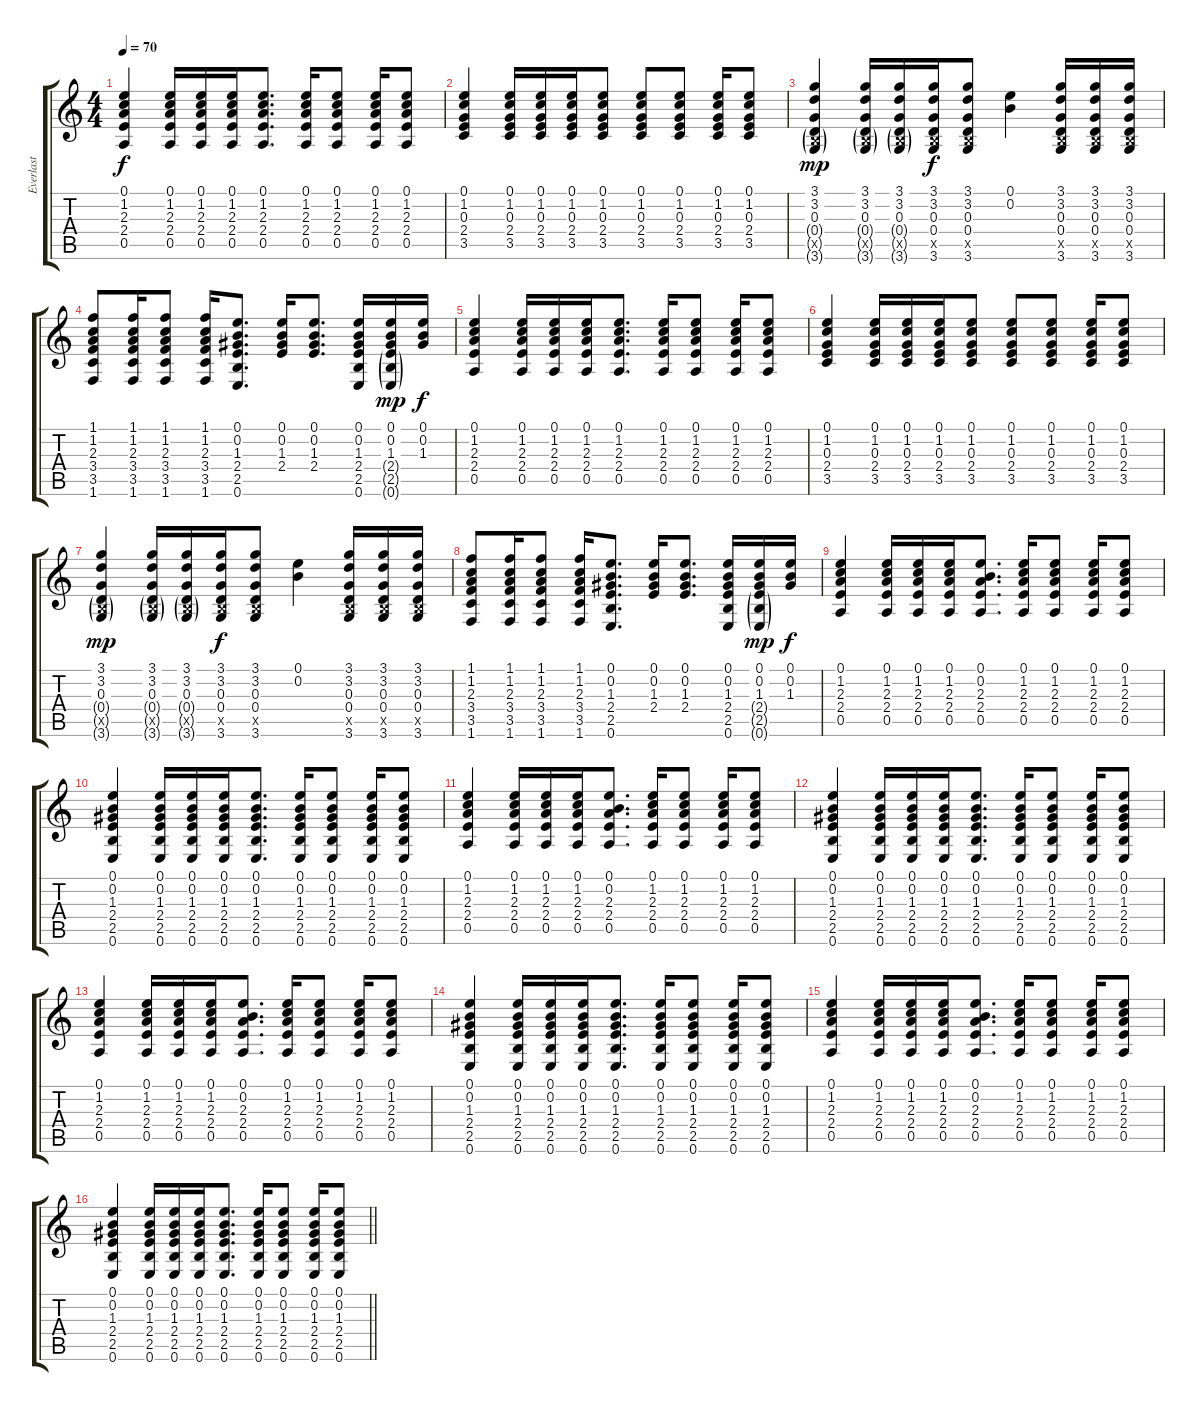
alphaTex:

\track ("Everlast" "Everlast") {instrument acousticguitarsteel}
\staff {score tabs}
\tuning (E4 B3 G3 D3 A2 E2) {hide}
\ts (4 4)
\tempo 70
\clef g2
\ks c
(0.1 1.2 2.3 2.4 0.5).4{dy f} (0.1 1.2 2.3 2.4 0.5).16 (0.1 1.2 2.3 2.4 0.5).16 (0.1 1.2 2.3 2.4 0.5).16 (0.1 1.2 2.3 2.4 0.5).8{d} (0.1 1.2 2.3 2.4 0.5).16 (0.1 1.2 2.3 2.4 0.5).8 (0.1 1.2 2.3 2.4 0.5).16 (0.1 1.2 2.3 2.4 0.5).8 |
(0.1 1.2 0.3 2.4 3.5).4 (0.1 1.2 0.3 2.4 3.5).16 (0.1 1.2 0.3 2.4 3.5).16 (0.1 1.2 0.3 2.4 3.5).16 (0.1 1.2 0.3 2.4 3.5).8 (0.1 1.2 0.3 2.4 3.5).8 (0.1 1.2 0.3 2.4 3.5).8 (0.1 1.2 0.3 2.4 3.5).16 (0.1 1.2 0.3 2.4 3.5).8 |
(3.1 3.2 0.3 0.4{g} 2.5{g x} 3.6{g}).4{dy mp} (3.1 3.2 0.3 0.4{g} 2.5{g x} 3.6{g}).16 (3.1 3.2 0.3 0.4{g} 2.5{g x} 3.6{g}).16 (3.1 3.2 0.3 0.4 2.5{x} 3.6).16{dy f} (3.1 3.2 0.3 0.4 2.5{x} 3.6).8 (0.1 0.2).4 (3.1 3.2 0.3 0.4 2.5{x} 3.6).16 (3.1 3.2 0.3 0.4 2.5{x} 3.6).16 (3.1 3.2 0.3 0.4 2.5{x} 3.6).16 |
(1.1 1.2 2.3 3.4 3.5 1.6).8 (1.1 1.2 2.3 3.4 3.5 1.6).16 (1.1 1.2 2.3 3.4 3.5 1.6).8 (1.1 1.2 2.3 3.4 3.5 1.6).16 (0.1 0.2 1.3 2.4 2.5 0.6).8{d} (0.1 0.2 1.3 2.4).16 (0.1 0.2 1.3 2.4).8{d} (0.1 0.2 1.3 2.4 2.5 0.6).16 (0.1 0.2 1.3 2.4{g} 2.5{g} 0.6{g}).16{dy mp} (0.1 0.2 1.3).16{dy f} |
(0.1 1.2 2.3 2.4 0.5).4 (0.1 1.2 2.3 2.4 0.5).16 (0.1 1.2 2.3 2.4 0.5).16 (0.1 1.2 2.3 2.4 0.5).16 (0.1 1.2 2.3 2.4 0.5).8{d} (0.1 1.2 2.3 2.4 0.5).16 (0.1 1.2 2.3 2.4 0.5).8 (0.1 1.2 2.3 2.4 0.5).16 (0.1 1.2 2.3 2.4 0.5).8 |
(0.1 1.2 0.3 2.4 3.5).4 (0.1 1.2 0.3 2.4 3.5).16 (0.1 1.2 0.3 2.4 3.5).16 (0.1 1.2 0.3 2.4 3.5).16 (0.1 1.2 0.3 2.4 3.5).8 (0.1 1.2 0.3 2.4 3.5).8 (0.1 1.2 0.3 2.4 3.5).8 (0.1 1.2 0.3 2.4 3.5).16 (0.1 1.2 0.3 2.4 3.5).8 |
(3.1 3.2 0.3 0.4{g} 2.5{g x} 3.6{g}).4{dy mp} (3.1 3.2 0.3 0.4{g} 2.5{g x} 3.6{g}).16 (3.1 3.2 0.3 0.4{g} 2.5{g x} 3.6{g}).16 (3.1 3.2 0.3 0.4 2.5{x} 3.6).16{dy f} (3.1 3.2 0.3 0.4 2.5{x} 3.6).8 (0.1 0.2).4 (3.1 3.2 0.3 0.4 2.5{x} 3.6).16 (3.1 3.2 0.3 0.4 2.5{x} 3.6).16 (3.1 3.2 0.3 0.4 2.5{x} 3.6).16 |
(1.1 1.2 2.3 3.4 3.5 1.6).8 (1.1 1.2 2.3 3.4 3.5 1.6).16 (1.1 1.2 2.3 3.4 3.5 1.6).8 (1.1 1.2 2.3 3.4 3.5 1.6).16 (0.1 0.2 1.3 2.4 2.5 0.6).8{d} (0.1 0.2 1.3 2.4).16 (0.1 0.2 1.3 2.4).8{d} (0.1 0.2 1.3 2.4 2.5 0.6).16 (0.1 0.2 1.3 2.4{g} 2.5{g} 0.6{g}).16{dy mp} (0.1 0.2 1.3).16{dy f} |
(0.1 1.2 2.3 2.4 0.5).4 (0.1 1.2 2.3 2.4 0.5).16 (0.1 1.2 2.3 2.4 0.5).16 (0.1 1.2 2.3 2.4 0.5).16 (0.1 0.2 2.3 2.4 0.5).8{d} (0.1 1.2 2.3 2.4 0.5).16 (0.1 1.2 2.3 2.4 0.5).8 (0.1 1.2 2.3 2.4 0.5).16 (0.1 1.2 2.3 2.4 0.5).8 |
(0.1 0.2 1.3 2.4 2.5 0.6).4 (0.1 0.2 1.3 2.4 2.5 0.6).16 (0.1 0.2 1.3 2.4 2.5 0.6).16 (0.1 0.2 1.3 2.4 2.5 0.6).16 (0.1 0.2 1.3 2.4 2.5 0.6).8{d} (0.1 0.2 1.3 2.4 2.5 0.6).16 (0.1 0.2 1.3 2.4 2.5 0.6).8 (0.1 0.2 1.3 2.4 2.5 0.6).16 (0.1 0.2 1.3 2.4 2.5 0.6).8 |
(0.1 1.2 2.3 2.4 0.5).4 (0.1 1.2 2.3 2.4 0.5).16 (0.1 1.2 2.3 2.4 0.5).16 (0.1 1.2 2.3 2.4 0.5).16 (0.1 0.2 2.3 2.4 0.5).8{d} (0.1 1.2 2.3 2.4 0.5).16 (0.1 1.2 2.3 2.4 0.5).8 (0.1 1.2 2.3 2.4 0.5).16 (0.1 1.2 2.3 2.4 0.5).8 |
(0.1 0.2 1.3 2.4 2.5 0.6).4 (0.1 0.2 1.3 2.4 2.5 0.6).16 (0.1 0.2 1.3 2.4 2.5 0.6).16 (0.1 0.2 1.3 2.4 2.5 0.6).16 (0.1 0.2 1.3 2.4 2.5 0.6).8{d} (0.1 0.2 1.3 2.4 2.5 0.6).16 (0.1 0.2 1.3 2.4 2.5 0.6).8 (0.1 0.2 1.3 2.4 2.5 0.6).16 (0.1 0.2 1.3 2.4 2.5 0.6).8 |
(0.1 1.2 2.3 2.4 0.5).4 (0.1 1.2 2.3 2.4 0.5).16 (0.1 1.2 2.3 2.4 0.5).16 (0.1 1.2 2.3 2.4 0.5).16 (0.1 0.2 2.3 2.4 0.5).8{d} (0.1 1.2 2.3 2.4 0.5).16 (0.1 1.2 2.3 2.4 0.5).8 (0.1 1.2 2.3 2.4 0.5).16 (0.1 1.2 2.3 2.4 0.5).8 |
(0.1 0.2 1.3 2.4 2.5 0.6).4 (0.1 0.2 1.3 2.4 2.5 0.6).16 (0.1 0.2 1.3 2.4 2.5 0.6).16 (0.1 0.2 1.3 2.4 2.5 0.6).16 (0.1 0.2 1.3 2.4 2.5 0.6).8{d} (0.1 0.2 1.3 2.4 2.5 0.6).16 (0.1 0.2 1.3 2.4 2.5 0.6).8 (0.1 0.2 1.3 2.4 2.5 0.6).16 (0.1 0.2 1.3 2.4 2.5 0.6).8 |
(0.1 1.2 2.3 2.4 0.5).4 (0.1 1.2 2.3 2.4 0.5).16 (0.1 1.2 2.3 2.4 0.5).16 (0.1 1.2 2.3 2.4 0.5).16 (0.1 0.2 2.3 2.4 0.5).8{d} (0.1 1.2 2.3 2.4 0.5).16 (0.1 1.2 2.3 2.4 0.5).8 (0.1 1.2 2.3 2.4 0.5).16 (0.1 1.2 2.3 2.4 0.5).8 |
\barLineRight lightlight
(0.1 0.2 1.3 2.4 2.5 0.6).4 (0.1 0.2 1.3 2.4 2.5 0.6).16 (0.1 0.2 1.3 2.4 2.5 0.6).16 (0.1 0.2 1.3 2.4 2.5 0.6).16 (0.1 0.2 1.3 2.4 2.5 0.6).8{d} (0.1 0.2 1.3 2.4 2.5 0.6).16 (0.1 0.2 1.3 2.4 2.5 0.6).8 (0.1 0.2 1.3 2.4 2.5 0.6).16 (0.1 0.2 1.3 2.4 2.5 0.6).8
